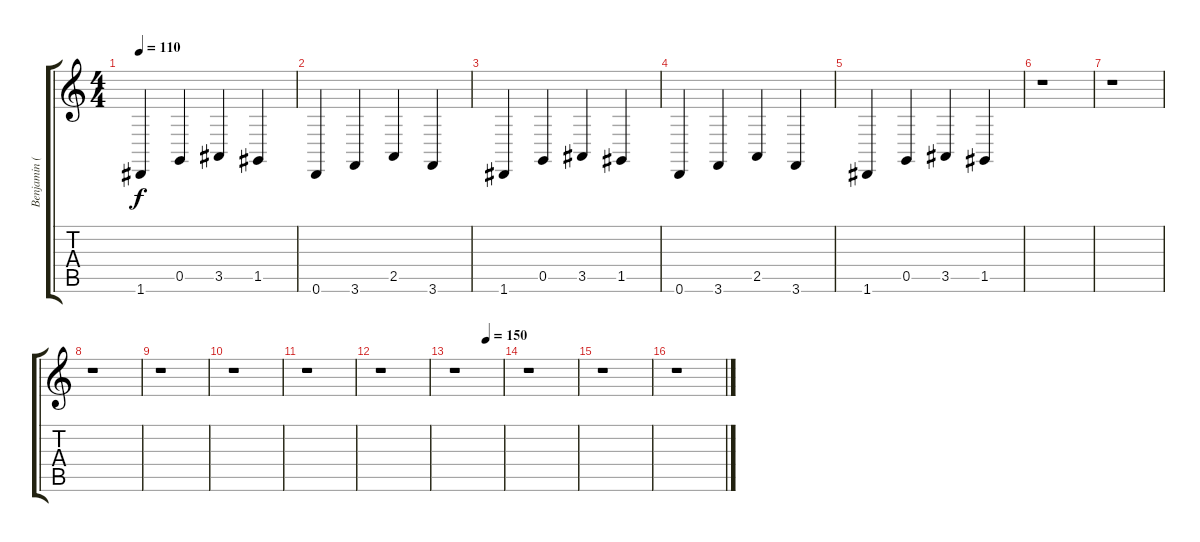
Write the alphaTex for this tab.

\track ("Benjamin (KeybMid)" "Benjamin (") {instrument stringensemble1}
\staff {score tabs}
\tuning (D4 A3 F3 C3 G2 D2) {hide}
\ts (4 4)
\tempo 110
\clef g2
\ks c
1.6.4{dy f} 0.5.4 3.5.4 1.5.4 |
0.6.4 3.6.4 2.5.4 3.6.4 |
1.6.4 0.5.4 3.5.4 1.5.4 |
0.6.4 3.6.4 2.5.4 3.6.4 |
1.6.4 0.5.4 3.5.4 1.5.4 |
r.1 |
r.1 |
r.1 |
r.1 |
r.1 |
r.1 |
r.1 |
\tempo (150 0.6666666666666666)
r.1 |
r.1 |
r.1 |
r.1
